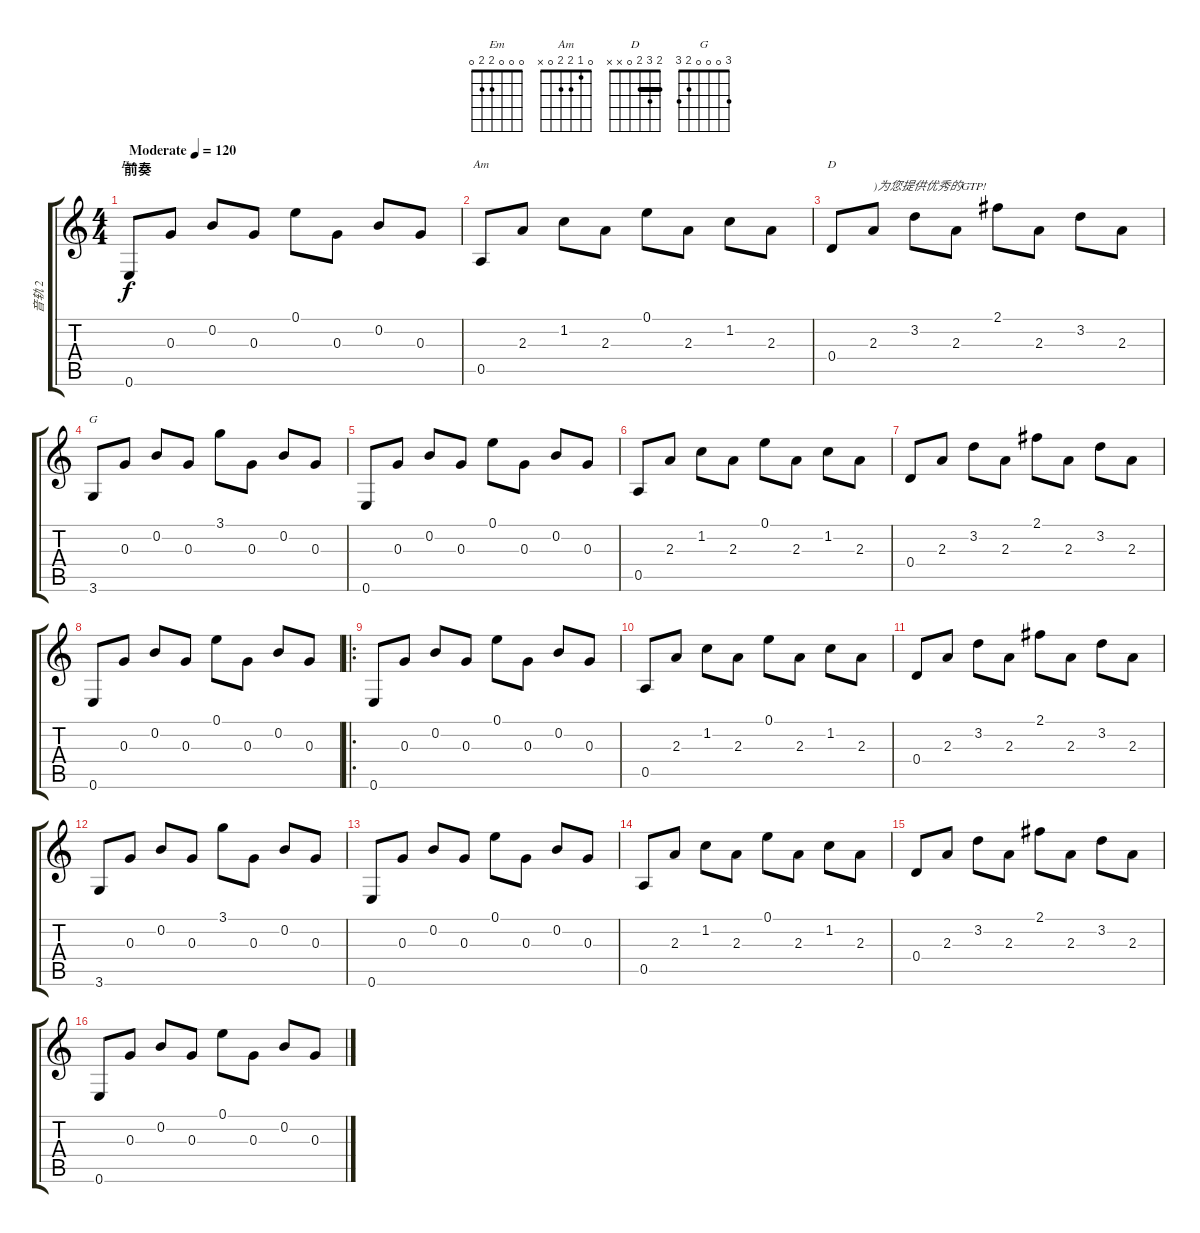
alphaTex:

\track ("音轨 2" "音轨 2") {instrument acousticguitarnylon}
\staff {score tabs}
\tuning (E4 B3 G3 D3 A2 E2) {hide}
\chord ("Em" 0 0 0 2 2 0)
\chord ("Am" 0 1 2 2 0 x)
\chord ("D" 2 3 2 0 x x) {barre 2}
\chord ("G" 3 0 0 0 2 3)
\ts (4 4)
\section ("" "前奏")
\tempo (120 "Moderate")
\clef g2
\ks c
0.6.8{ch "Em" dy f instrument acousticguitarnylon} 0.3.8 0.2.8 0.3.8 0.1.8 0.3.8 0.2.8 0.3.8 |
0.5.8{ch "Am"} 2.3.8 1.2.8 2.3.8 0.1.8 2.3.8 1.2.8 2.3.8 |
0.4.8{ch "D"} 2.3.8{txt ")为您提供优秀的GTP!"} 3.2.8 2.3.8 2.1.8 2.3.8 3.2.8 2.3.8 |
3.6.8{ch "G"} 0.3.8 0.2.8 0.3.8 3.1.8 0.3.8 0.2.8 0.3.8 |
0.6.8 0.3.8 0.2.8 0.3.8 0.1.8 0.3.8 0.2.8 0.3.8 |
0.5.8 2.3.8 1.2.8 2.3.8 0.1.8 2.3.8 1.2.8 2.3.8 |
0.4.8 2.3.8 3.2.8 2.3.8 2.1.8 2.3.8 3.2.8 2.3.8 |
0.6.8 0.3.8 0.2.8 0.3.8 0.1.8 0.3.8 0.2.8 0.3.8 |
\ro
0.6.8 0.3.8 0.2.8 0.3.8 0.1.8 0.3.8 0.2.8 0.3.8 |
0.5.8 2.3.8 1.2.8 2.3.8 0.1.8 2.3.8 1.2.8 2.3.8 |
0.4.8 2.3.8 3.2.8 2.3.8 2.1.8 2.3.8 3.2.8 2.3.8 |
3.6.8 0.3.8 0.2.8 0.3.8 3.1.8 0.3.8 0.2.8 0.3.8 |
0.6.8 0.3.8 0.2.8 0.3.8 0.1.8 0.3.8 0.2.8 0.3.8 |
0.5.8 2.3.8 1.2.8 2.3.8 0.1.8 2.3.8 1.2.8 2.3.8 |
0.4.8 2.3.8 3.2.8 2.3.8 2.1.8 2.3.8 3.2.8 2.3.8 |
0.6.8 0.3.8 0.2.8 0.3.8 0.1.8 0.3.8 0.2.8 0.3.8
